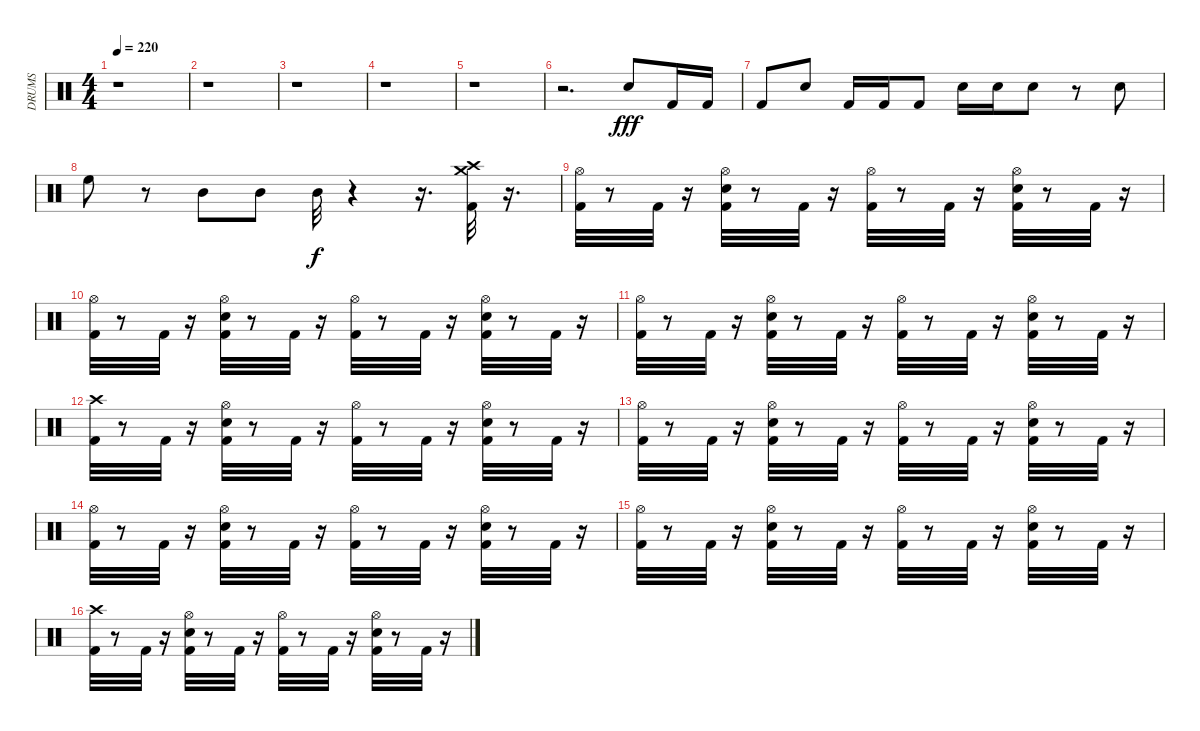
\track ("DRUMS" "DRUMS") {instrument percussion}
\staff {score}
\articulation defaults
\ts (4 4)
\tempo 220
\clef neutral
\ks c
r.1{dy f} |
r.1 |
r.1 |
r.1 |
r.1 |
r.2{d} "Electric Snare (hit)".8{dy fff} "Kick (hit) 2".16 "Kick (hit) 2".16 |
"Kick (hit) 2".8 "Electric Snare (hit)".8 "Kick (hit) 2".16 "Kick (hit) 2".16 "Kick (hit) 2".8 "Electric Snare (hit)".16 "Electric Snare (hit)".16 "Electric Snare (hit)".8 r.8 "Electric Snare (hit)".8 |
"High Floor Tom (hit)".8 r.8 "Mid Tom (hit)".8 "Mid Tom (hit)".8 "Mid Tom (hit)".32{dy f} r.4 r.16{d} ("Crash medium (hit)" "Crash high (hit)" "Kick (hit) 2").32 r.16{d} |
\section ("" "")
("Kick (hit) 2" "Hi-Hat (open)").32 r.8 "Kick (hit) 2".32 r.16 ("Kick (hit) 2" "Electric Snare (hit)" "Hi-Hat (open)").32 r.8 "Kick (hit) 2".32 r.16 ("Kick (hit) 2" "Hi-Hat (open)").32 r.8 "Kick (hit) 2".32 r.16 ("Hi-Hat (open)" "Electric Snare (hit)" "Kick (hit) 2").32 r.8 "Kick (hit) 2".32 r.16 |
("Hi-Hat (open)" "Kick (hit) 2").32 r.8 "Kick (hit) 2".32 r.16 ("Kick (hit) 2" "Hi-Hat (open)" "Electric Snare (hit)").32 r.8 "Kick (hit) 2".32 r.16 ("Hi-Hat (open)" "Kick (hit) 2").32 r.8 "Kick (hit) 2".32 r.16 ("Electric Snare (hit)" "Kick (hit) 2" "Hi-Hat (open)").32 r.8 "Kick (hit) 2".32 r.16 |
("Hi-Hat (open)" "Kick (hit) 2").32 r.8 "Kick (hit) 2".32 r.16 ("Hi-Hat (open)" "Electric Snare (hit)" "Kick (hit) 2").32 r.8 "Kick (hit) 2".32 r.16 ("Hi-Hat (open)" "Kick (hit) 2").32 r.8 "Kick (hit) 2".32 r.16 ("Hi-Hat (open)" "Kick (hit) 2" "Electric Snare (hit)").32 r.8 "Kick (hit) 2".32 r.16 |
("Crash high (hit)" "Kick (hit) 2").32 r.8 "Kick (hit) 2".32 r.16 ("Electric Snare (hit)" "Kick (hit) 2" "Hi-Hat (open)").32 r.8 "Kick (hit) 2".32 r.16 ("Hi-Hat (open)" "Kick (hit) 2").32 r.8 "Kick (hit) 2".32 r.16 ("Kick (hit) 2" "Electric Snare (hit)" "Hi-Hat (open)").32 r.8 "Kick (hit) 2".32 r.16 |
("Hi-Hat (open)" "Kick (hit) 2").32 r.8 "Kick (hit) 2".32 r.16 ("Kick (hit) 2" "Hi-Hat (open)" "Electric Snare (hit)").32 r.8 "Kick (hit) 2".32 r.16 ("Hi-Hat (open)" "Kick (hit) 2").32 r.8 "Kick (hit) 2".32 r.16 ("Hi-Hat (open)" "Electric Snare (hit)" "Kick (hit) 2").32 r.8 "Kick (hit) 2".32 r.16 |
("Kick (hit) 2" "Hi-Hat (open)").32 r.8 "Kick (hit) 2".32 r.16 ("Electric Snare (hit)" "Hi-Hat (open)" "Kick (hit) 2").32 r.8 "Kick (hit) 2".32 r.16 ("Hi-Hat (open)" "Kick (hit) 2").32 r.8 "Kick (hit) 2".32 r.16 ("Electric Snare (hit)" "Hi-Hat (open)" "Kick (hit) 2").32 r.8 "Kick (hit) 2".32 r.16 |
("Hi-Hat (open)" "Kick (hit) 2").32 r.8 "Kick (hit) 2".32 r.16 ("Electric Snare (hit)" "Kick (hit) 2" "Hi-Hat (open)").32 r.8 "Kick (hit) 2".32 r.16 ("Kick (hit) 2" "Hi-Hat (open)").32 r.8 "Kick (hit) 2".32 r.16 ("Hi-Hat (open)" "Electric Snare (hit)" "Kick (hit) 2").32 r.8 "Kick (hit) 2".32 r.16 |
("Crash high (hit)" "Kick (hit) 2").32 r.8 "Kick (hit) 2".32 r.16 ("Electric Snare (hit)" "Hi-Hat (open)" "Kick (hit) 2").32 r.8 "Kick (hit) 2".32 r.16 ("Hi-Hat (open)" "Kick (hit) 2").32 r.8 "Kick (hit) 2".32 r.16 ("Kick (hit) 2" "Electric Snare (hit)" "Hi-Hat (open)").32 r.8 "Kick (hit) 2".32 r.16
